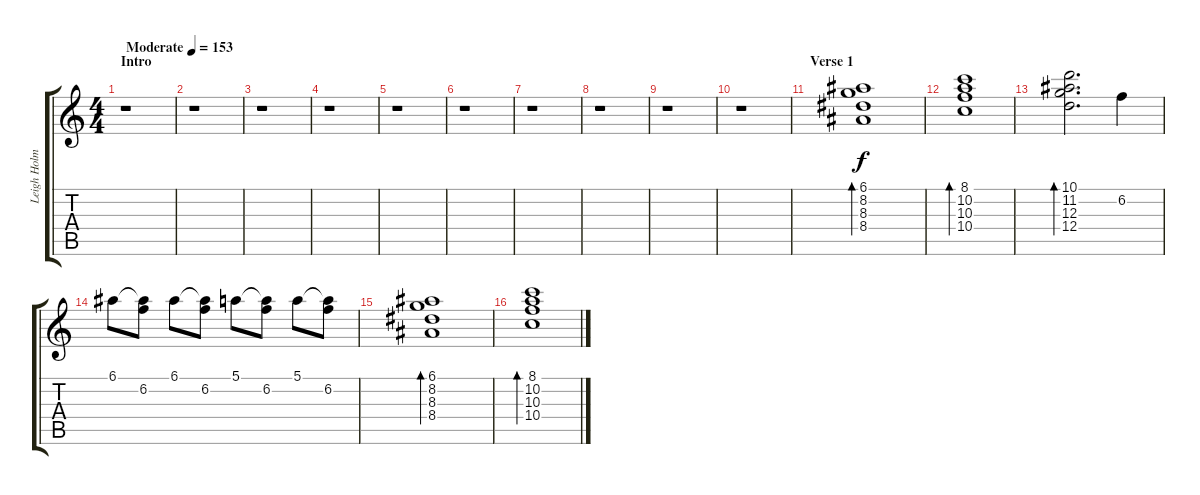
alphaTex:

\track ("Leigh Holmes" "Leigh Holm") {instrument electricguitarjazz}
\staff {score tabs}
\tuning (E4 B3 G3 D3 A2 D2) {hide}
\ts (4 4)
\section ("" "Intro")
\tempo (153 "Moderate")
\clef g2
\ks c
r.1{dy f instrument electricguitarjazz} |
r.1 |
r.1 |
r.1 |
r.1 |
r.1 |
r.1 |
r.1 |
r.1 |
r.1 |
\section ("" "Verse 1")
(6.1 8.2 8.3 8.4).1{bd 120} |
(8.1 10.2 10.3 10.4).1{bd 120} |
(10.1 11.2 12.3 12.4).2{d bd 120} 6.2.4 |
6.1.8 (6.1{t} 6.2).8 6.1.8 (6.1{t} 6.2).8 5.1.8 (5.1{t} 6.2).8 5.1.8 (5.1{t} 6.2).8 |
(6.1 8.2 8.3 8.4).1{bd 120} |
(8.1 10.2 10.3 10.4).1{bd 120}
